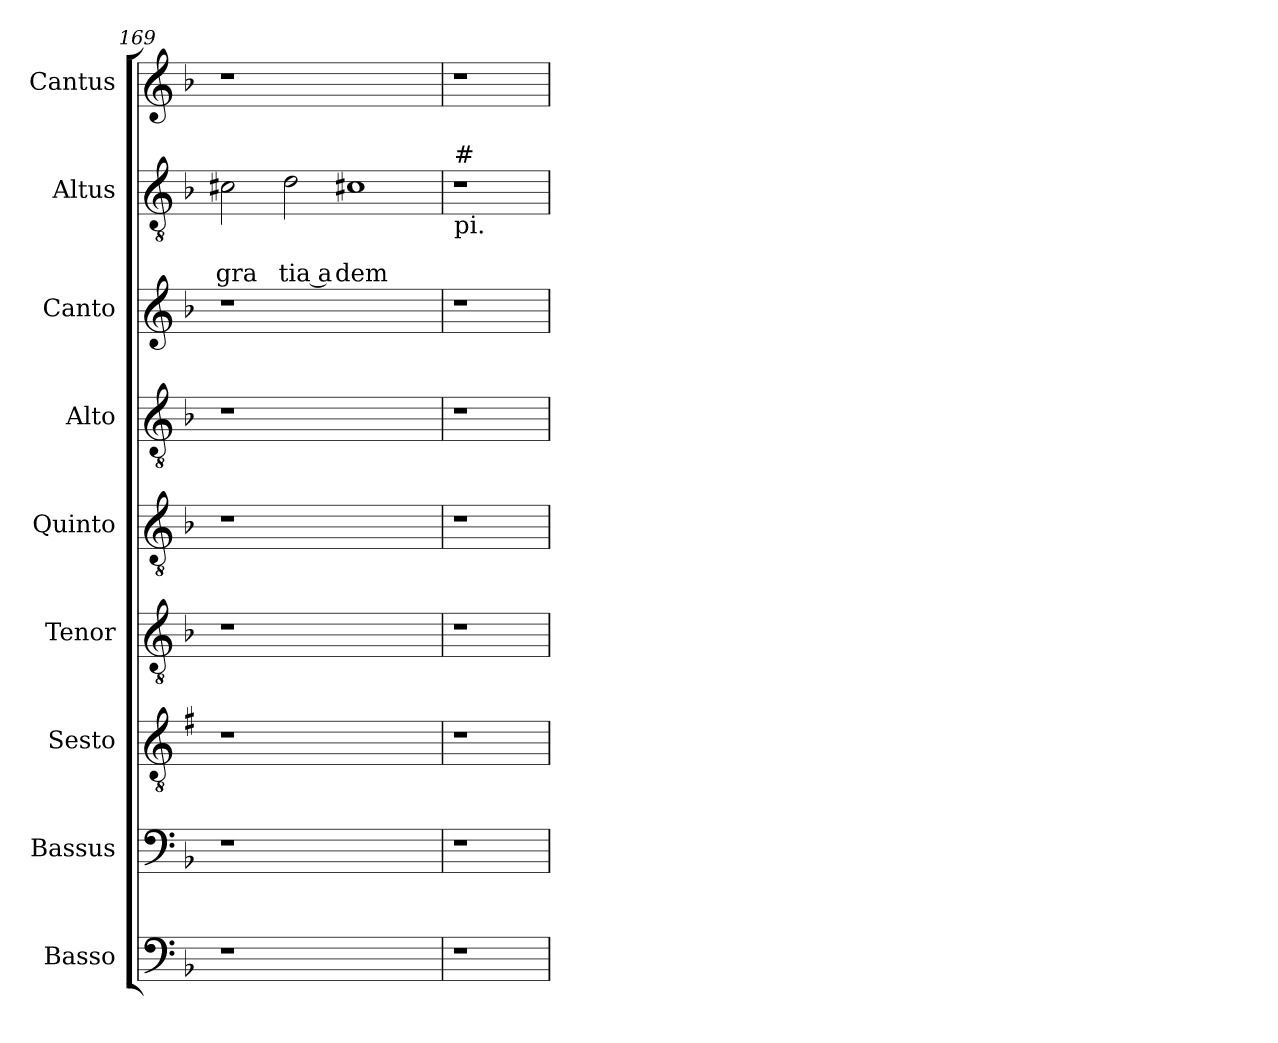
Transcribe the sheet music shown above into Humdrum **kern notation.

**kern	**kern	**kern	**kern	**kern	**kern	**kern	**kern	**text	**text	**kern
*part9	*part8	*part7	*part6	*part5	*part4	*part3	*part2	*part2	*part2	*part1
*staff9	*staff8	*staff7	*staff6	*staff5	*staff4	*staff3	*staff2	*staff2	*staff2	*staff1
*I"Basso	*I"Bassus	*I"Sesto	*I"Tenor	*I"Quinto	*I"Alto	*I"Canto	*I"Altus	*	*	*I"Cantus
*	*	*I'Sesto	*I'Tenor	*I'Quinto	*I'Alto	*I'Canto	*I'Altus	*	*	*I'Cantus
*clefF4	*clefF4	*clefGv2	*clefGv2	*clefGv2	*clefGv2	*clefG2	*clefGv2	*	*	*clefG2
*k[b-]	*k[b-]	*k[f#]	*k[b-]	*k[b-]	*k[b-]	*k[b-]	*k[b-]	*	*	*k[b-]
*F:	*F:	*G:	*F:	*F:	*F:	*F:	*F:	*	*	*F:
=169	=169	=169	=169	=169	=169	=169	=169	=169	=169	=169
!	!	!	!	!	!	!	!	!	!LO:LY:b	!
1r	1r	1r	1r	1r	1r	1r	2c#X\	.	gra	1r
!	!	!	!	!	!	!	!	!	!LO:LY:b:rj	!
.	.	.	.	.	.	.	2d\	.	tia a	.
!	!	!	!	!	!	!	!	!	!LO:LY:b	!
1ryy	1ryy	1ryy	1ryy	1ryy	1ryy	1ryy	1c#X	.	dem	1ryy
=170	=170	=170	=170	=170	=170	=170	=170	=170	=170	=170
!	!	!	!	!	!	!	!LO:TX:b:t=pi.	!	!	!
!	!	!	!	!	!	!	!LO:TX:a:t=#	!	!	!
1r	1r	1r	1r	1r	1r	1r	1r	.	.	1r
=	=	=	=	=	=	=	=	=	=	=
*-	*-	*-	*-	*-	*-	*-	*-	*-	*-	*-
